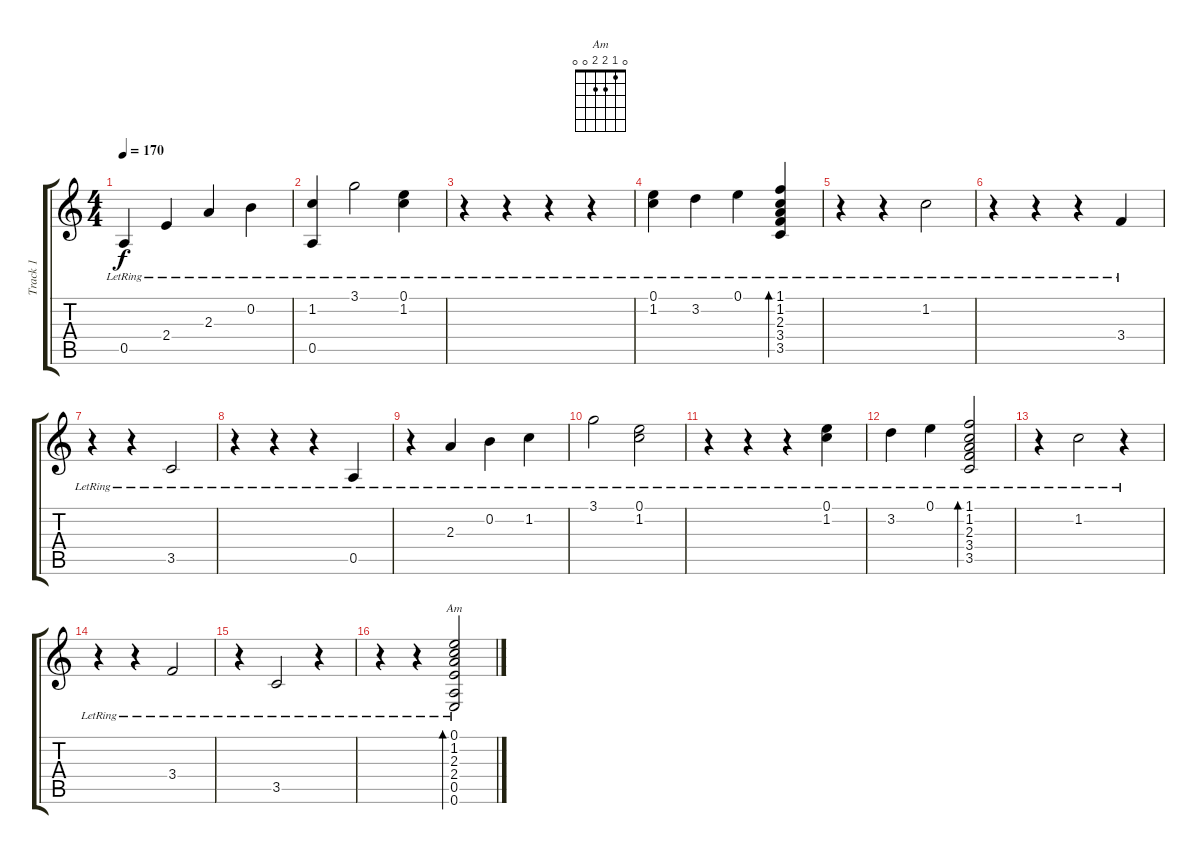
\track ("Track 1" "Track 1") {instrument acousticguitarsteel}
\staff {score tabs}
\tuning (E4 B3 G3 D3 A2 E2) {hide}
\chord ("Am" 0 1 2 2 0 0)
\ts (4 4)
\tempo 170
\clef g2
\ks c
0.5{lr}.4{dy f} 2.4{lr}.4 2.3{lr}.4 0.2{lr}.4 |
(1.2{lr} 0.5{lr}).4 3.1{lr}.2 (0.1{lr} 1.2{lr}).4 |
r.4 r.4 r.4 r.4 |
(0.1{lr} 1.2{lr}).4 3.2{lr}.4 0.1{lr}.4 (1.1{lr} 1.2{lr} 2.3{lr} 3.4{lr} 3.5{lr}).4{bd 240} |
r.4 r.4 1.2{lr}.2 |
r.4 r.4 r.4 3.4{lr}.4 |
r.4 r.4 3.5{lr}.2 |
r.4 r.4 r.4 0.5{lr}.4 |
r.4 2.3{lr}.4 0.2{lr}.4 1.2{lr}.4 |
3.1{lr}.2 (0.1{lr} 1.2{lr}).2 |
r.4 r.4 r.4 (0.1{lr} 1.2{lr}).4 |
3.2{lr}.4 0.1{lr}.4 (1.1{lr} 1.2{lr} 2.3{lr} 3.4{lr} 3.5{lr}).2{bd 240} |
r.4 1.2{lr}.2 r.4 |
r.4 r.4 3.4{lr}.2 |
r.4 3.5{lr}.2 r.4 |
r.4 r.4 (0.1{lr} 1.2{lr} 2.3{lr} 2.4{lr} 0.5{lr} 0.6{lr}).2{bd 480 ch "Am"}
